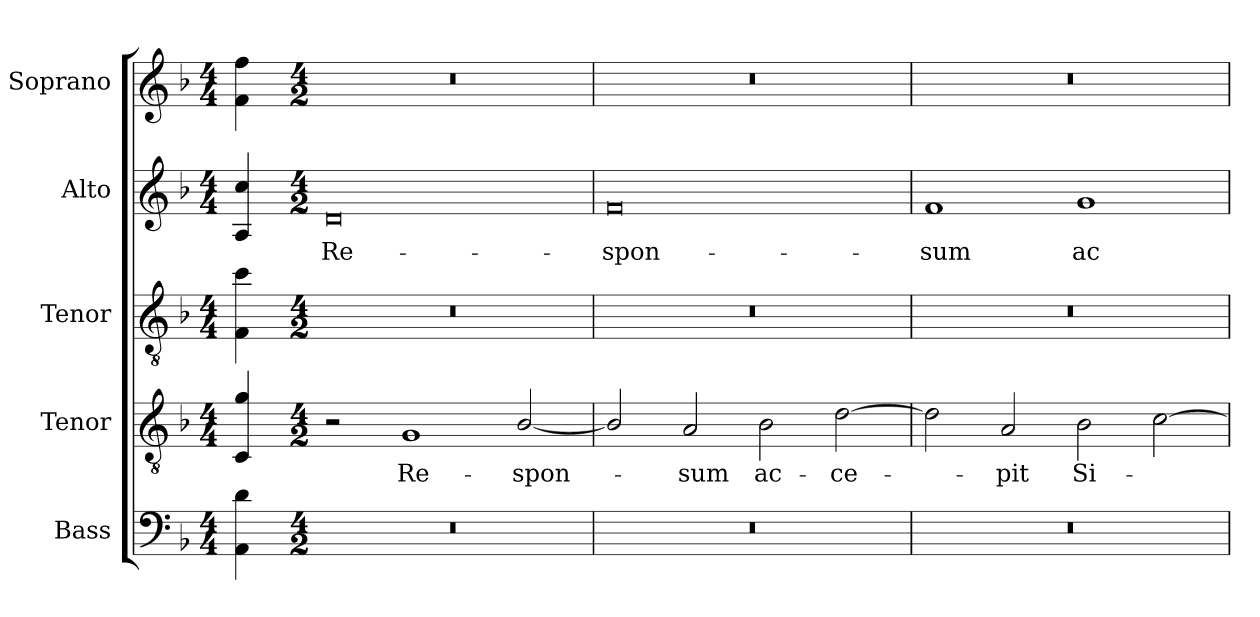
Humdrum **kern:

**kern	**kern	**text	**kern	**kern	**text	**kern
*part5	*part4	*part4	*part3	*part2	*part2	*part1
*staff5	*staff4	*staff4	*staff3	*staff2	*staff2	*staff1
*I"Bass	*I"Tenor	*	*I"Tenor	*I"Alto	*	*I"Soprano
*I'B.	*I'T.	*	*I'T.	*I'A.	*	*I'S.
!!LO:PB:g=z
*clefF4	*clefGv2	*	*clefGv2	*clefG2	*	*clefG2
*	*ITrd7c12	*	*ITrd7c12	*	*	*
*k[b-]	*k[b-]	*	*k[b-]	*k[b-]	*	*k[b-]
*F:	*F:	*	*F:	*F:	*	*F:
*M4/4	*M4/4	*	*M4/4	*M4/4	*	*M4/4
=1	=1	=1	=1	=1	=1	=1
4AAi\ 4di	4CCi/ 4Gi	.	4FFi\ 4ci	4Ai/ 4cci	.	4fi\ 4ffi
=2-	=2-	=2-	=2-	=2-	=2-	=2-
*M4/2	*M4/2	*	*M4/2	*M4/2	*	*M4/2
!LO:N:vis=1	!	!	!LO:N:vis=1	!	!	!
!	!	!	!	!	!LO:LY:b:color=#000000	!LO:N:vis=1
0r	2r	.	0r	0di	Re-	0r
!	!	!LO:LY:b:color=#000000	!	!	!	!
.	1GGi	Re-	.	.	.	.
!	!	!LO:LY:b:color=#000000	!	!	!	!
.	[2BB-i/	-spon-	.	.	.	.
=3	=3	=3	=3	=3	=3	=3
!LO:N:vis=1	!	!	!LO:N:vis=1	!	!	!
!	!	!	!	!	!LO:LY:b:color=#000000	!LO:N:vis=1
0r	2BB-i/]	.	0r	0fi	-spon-	0r
!	!	!LO:LY:b:color=#000000	!	!	!	!
.	2AAi/	-sum	.	.	.	.
!	!	!LO:LY:b:color=#000000	!	!	!	!
.	2BB-i\	ac-	.	.	.	.
!	!	!LO:LY:b:color=#000000	!	!	!	!
.	[2Di\	-ce-	.	.	.	.
=4	=4	=4	=4	=4	=4	=4
!LO:N:vis=1	!	!	!LO:N:vis=1	!	!	!
!	!	!	!	!	!LO:LY:b:color=#000000	!LO:N:vis=1
0r	2Di\]	.	0r	1fi	-sum	0r
!	!	!LO:LY:b:color=#000000	!	!	!	!
.	2AAi/	-pit	.	.	.	.
!	!	!LO:LY:b:color=#000000	!	!	!	!
!	!	!	!	!	!LO:LY:b:color=#000000	!
.	2BB-i\	Si-	.	1gi	ac-	.
.	[2Ci\	.	.	.	.	.
=	=	=	=	=	=	=
*-	*-	*-	*-	*-	*-	*-
